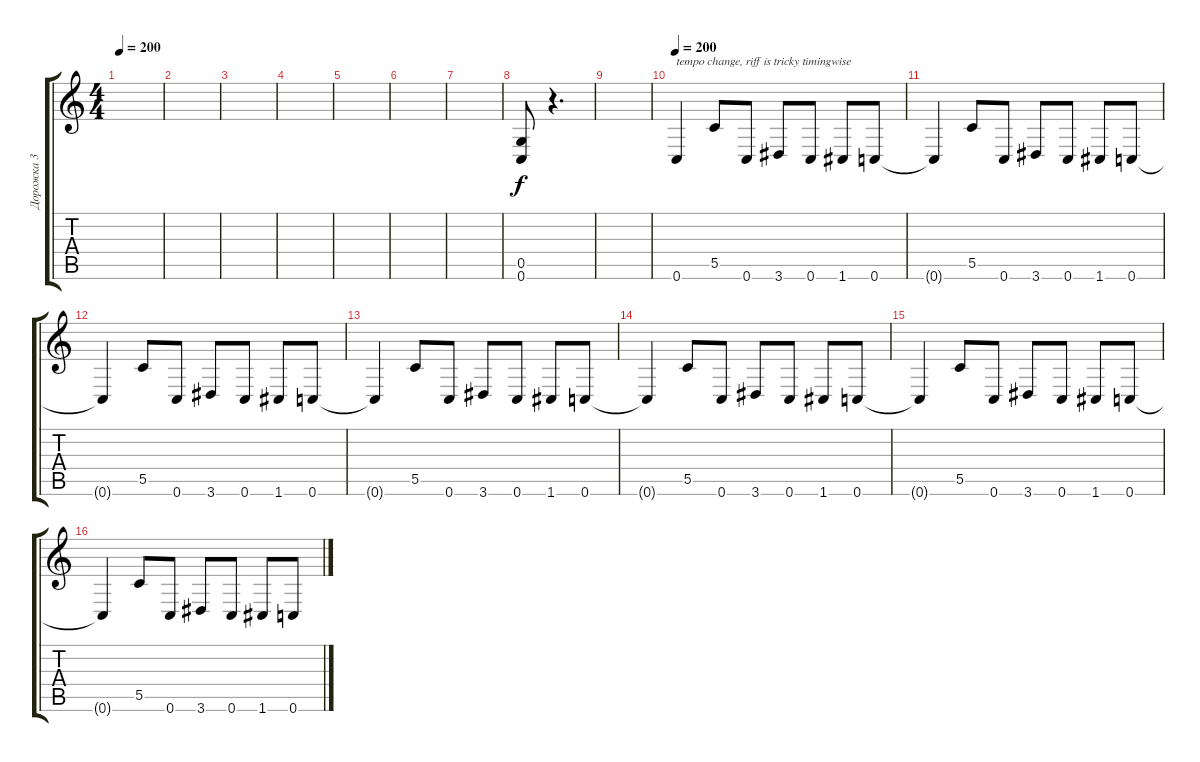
\track ("Дорожка 3" "Дорожка 3") {instrument overdrivenguitar}
\staff {score tabs}
\tuning (D4 A3 F3 C3 G2 C2) {hide}
\ts (4 4)
\tempo 200
\clef g2
\ks c
|
|
|
|
|
|
|
(0.5 0.6).8 r.4{d} |
|
\tempo 200
0.6.4{txt "tempo change, riff is tricky timingwise" balance 1} 5.5.8 0.6.8 3.6.8 0.6.8 1.6.8 0.6.8 |
0.6{t}.4 5.5.8 0.6.8 3.6.8 0.6.8 1.6.8 0.6.8 |
0.6{t}.4 5.5.8 0.6.8 3.6.8 0.6.8 1.6.8 0.6.8 |
0.6{t}.4 5.5.8 0.6.8 3.6.8 0.6.8 1.6.8 0.6.8 |
0.6{t}.4 5.5.8 0.6.8 3.6.8 0.6.8 1.6.8 0.6.8 |
0.6{t}.4 5.5.8 0.6.8 3.6.8 0.6.8 1.6.8 0.6.8 |
0.6{t}.4 5.5.8 0.6.8 3.6.8 0.6.8 1.6.8 0.6.8
